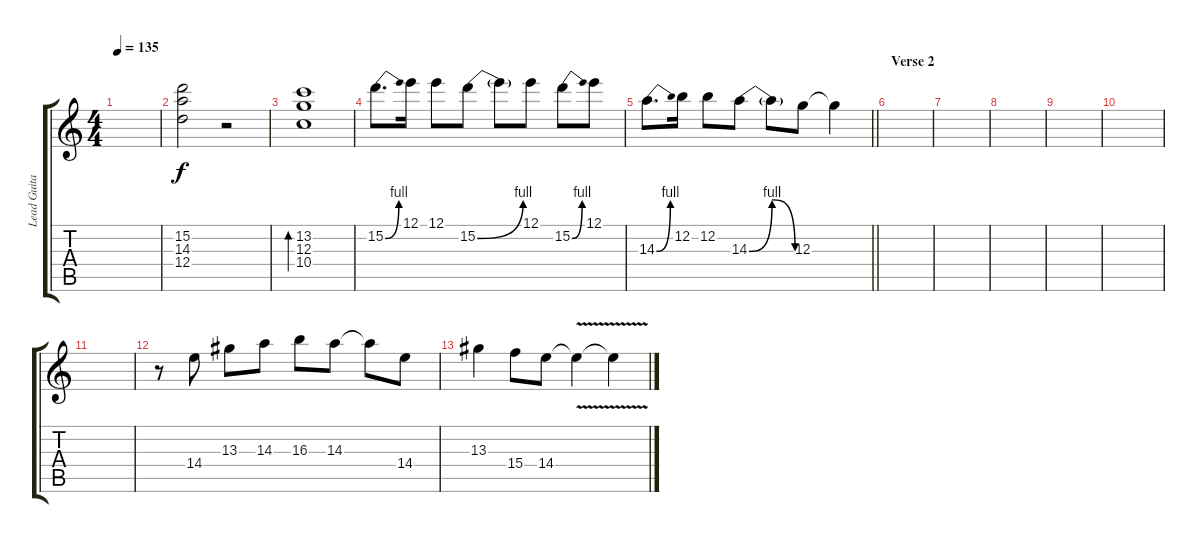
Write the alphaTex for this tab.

\track ("Lead Guitar" "Lead Guita") {instrument acousticguitarsteel}
\staff {score tabs}
\tuning (E4 B3 G3 D3 A2 E2) {hide}
\ts (4 4)
\tempo 135
\clef g2
\ks c
|
(15.2 14.3 12.4).2 r.2 |
(13.2 12.3 10.4).1{bd 120} |
15.2{be (bend 0 0 60 4)}.8{d} 12.1.16 12.1.8 15.2{be (bend 0 0 60 4)}.8 15.2{t}.8 12.1.8 15.2{be (bend 0 0 60 4)}.8 12.1.8 |
\barLineRight lightlight
14.3{be (bend 0 0 60 4)}.8{d} 12.2.16 12.2.8 14.3{be (bendrelease 0 0 15 4 45 4 60 0)}.8 14.3{t}.8 12.3.8 12.3{t}.4 |
\section ("" "Verse 2")
|
|
|
|
|
|
r.8 14.4.8 13.3.8 14.3.8 16.3.8 14.3.8 14.3{t}.8 14.4.8 |
13.3.4 15.4.8 14.4.8 14.4{v t}.4 14.4{t}.4
